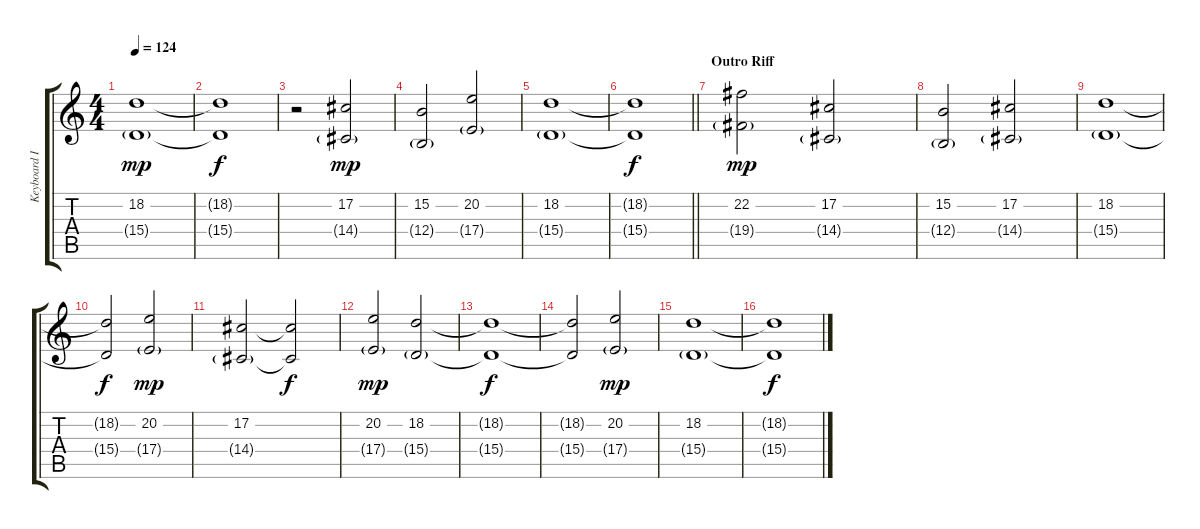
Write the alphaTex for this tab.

\track ("Keyboard III" "Keyboard I") {instrument choiraahs}
\staff {score tabs}
\tuning (Db4 Ab3 E3 B2 Gb2 Db2) {hide}
\ts (4 4)
\tempo 124
\clef g2
\ks c
(18.2 15.4{g}).1{dy mp} |
(18.2{t} 15.4{t}).1{dy f} |
r.2{instrument pad8sweep} (17.2 14.4{g}).2{dy mp} |
(15.2 12.4{g}).2 (20.2 17.4{g}).2 |
(18.2 15.4{g}).1 |
\barLineRight lightlight
(18.2{t} 15.4{t}).1{dy f} |
\section ("" "Outro Riff")
(22.2 19.4{g}).2{dy mp} (17.2 14.4{g}).2 |
(15.2 12.4{g}).2 (17.2 14.4{g}).2 |
(18.2 15.4{g}).1 |
(18.2{t} 15.4{t}).2{dy f} (20.2 17.4{g}).2{dy mp} |
(17.2 14.4{g}).2 (17.2{t} 14.4{t}).2{dy f} |
(20.2 17.4{g}).2{dy mp} (18.2 15.4{g}).2 |
(18.2{t} 15.4{t}).1{dy f} |
(18.2{t} 15.4{t}).2 (20.2 17.4{g}).2{dy mp} |
(18.2 15.4{g}).1 |
(18.2{t} 15.4{t}).1{dy f volume 0}
